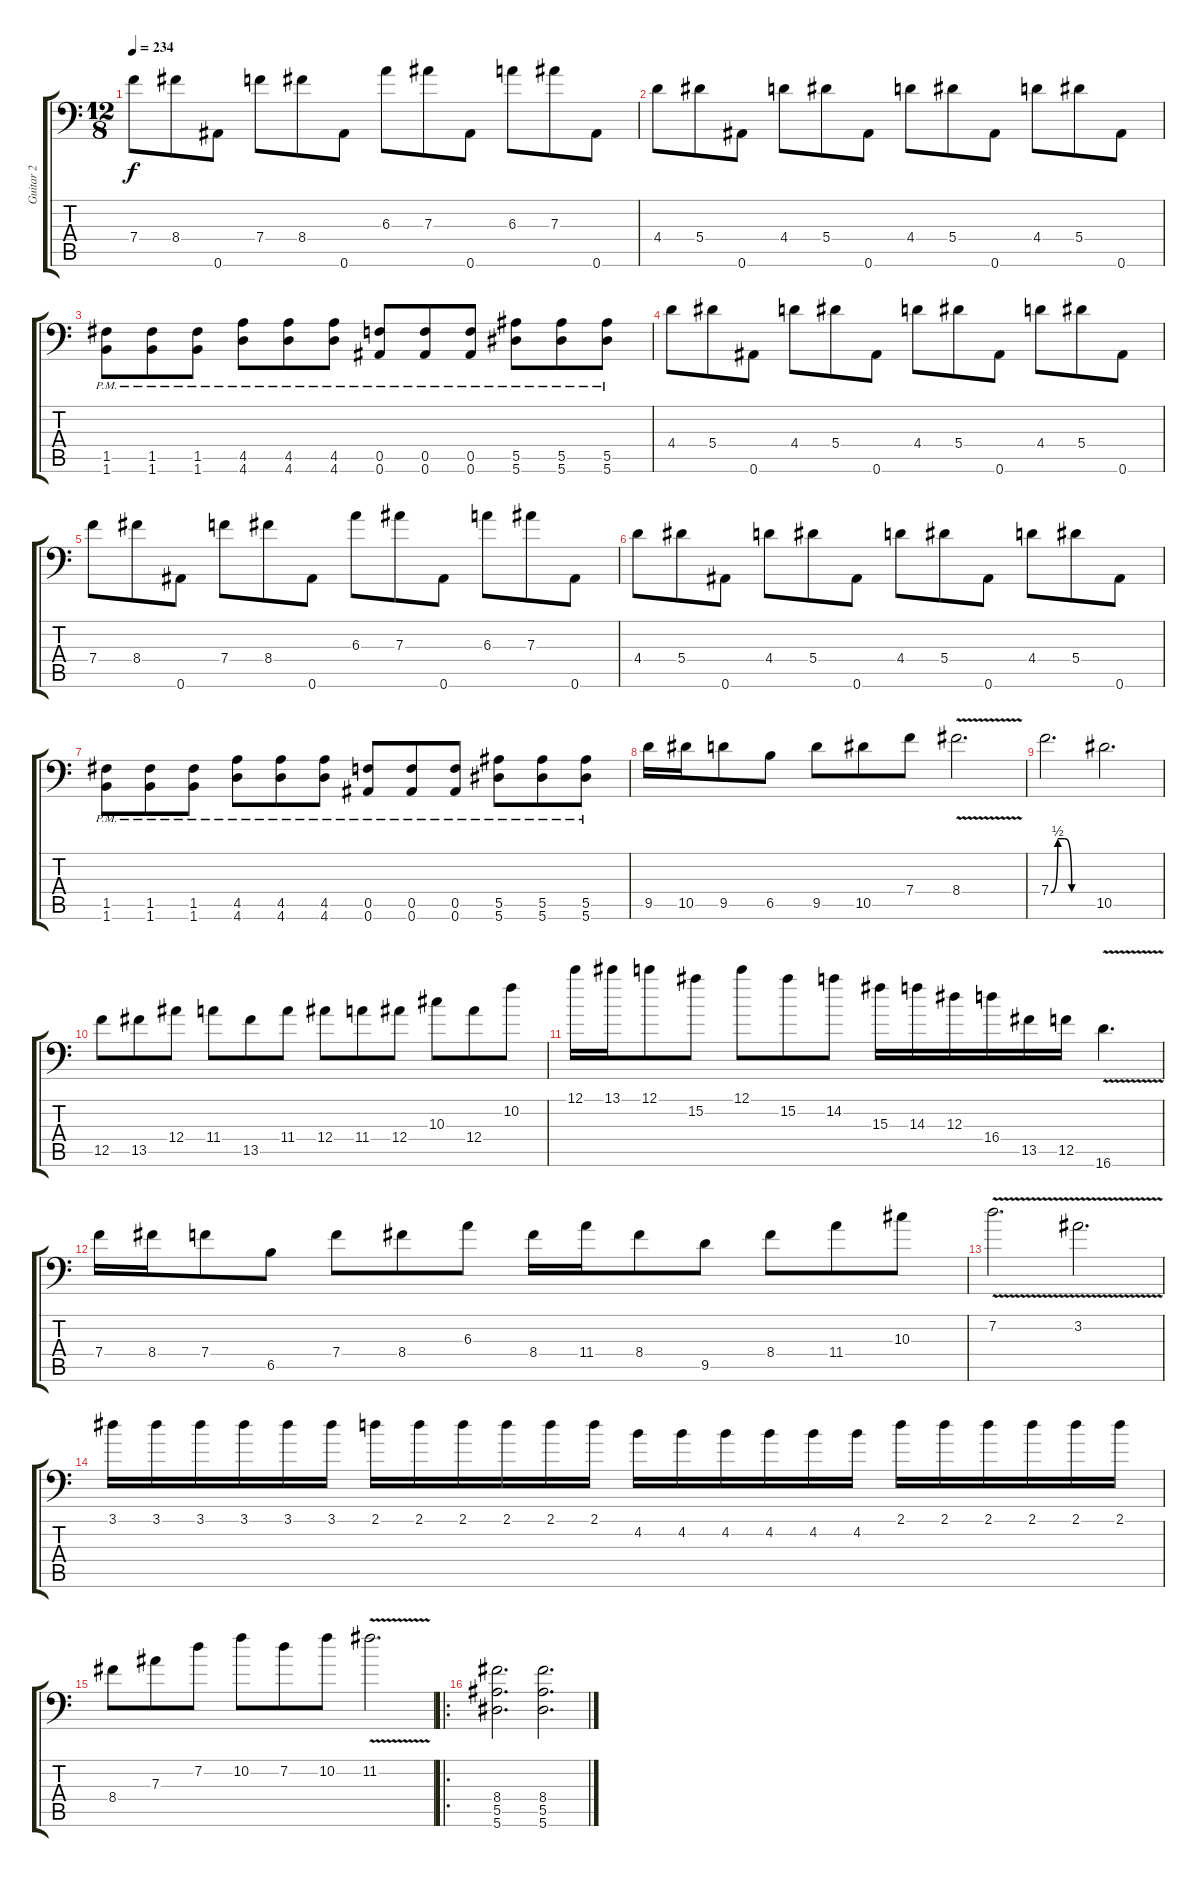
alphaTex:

\track ("Guitar 2" "Guitar 2") {instrument distortionguitar}
\staff {score tabs}
\tuning (C4 G3 Eb3 Bb2 F2 Bb1) {hide}
\ts (12 8)
\tempo 234
\clef f4
\ks c
7.4.8{dy f} 8.4.8 0.6.8 7.4.8 8.4.8 0.6.8 6.3.8 7.3.8 0.6.8 6.3.8 7.3.8 0.6.8 |
4.4.8 5.4.8 0.6.8 4.4.8 5.4.8 0.6.8 4.4.8 5.4.8 0.6.8 4.4.8 5.4.8 0.6.8 |
(1.5{pm} 1.6{pm}).8 (1.5{pm} 1.6{pm}).8 (1.5{pm} 1.6{pm}).8 (4.5{pm} 4.6{pm}).8 (4.5{pm} 4.6{pm}).8 (4.5{pm} 4.6{pm}).8 (0.5{pm} 0.6{pm}).8 (0.5{pm} 0.6{pm}).8 (0.5{pm} 0.6{pm}).8 (5.5{pm} 5.6{pm}).8 (5.5{pm} 5.6{pm}).8 (5.5{pm} 5.6{pm}).8 |
4.4.8 5.4.8 0.6.8 4.4.8 5.4.8 0.6.8 4.4.8 5.4.8 0.6.8 4.4.8 5.4.8 0.6.8 |
7.4.8 8.4.8 0.6.8 7.4.8 8.4.8 0.6.8 6.3.8 7.3.8 0.6.8 6.3.8 7.3.8 0.6.8 |
4.4.8 5.4.8 0.6.8 4.4.8 5.4.8 0.6.8 4.4.8 5.4.8 0.6.8 4.4.8 5.4.8 0.6.8 |
(1.5{pm} 1.6{pm}).8 (1.5{pm} 1.6{pm}).8 (1.5{pm} 1.6{pm}).8 (4.5{pm} 4.6{pm}).8 (4.5{pm} 4.6{pm}).8 (4.5{pm} 4.6{pm}).8 (0.5{pm} 0.6{pm}).8 (0.5{pm} 0.6{pm}).8 (0.5{pm} 0.6{pm}).8 (5.5{pm} 5.6{pm}).8 (5.5{pm} 5.6{pm}).8 (5.5{pm} 5.6{pm}).8 |
9.5.16{volume 15} 10.5.16 9.5.8 6.5.8 9.5.8 10.5.8 7.4.8 8.4{v}.2{d} |
7.4{be (custom 0 0 10 2 20 2 30 0 60 0)}.2{d} 10.5.2{d} |
12.5.8 13.5.8 12.4.8 11.4.8 13.5.8 11.4.8 12.4.8 11.4.8 12.4.8 10.3.8 12.4.8 10.2.8 |
12.1.16 13.1.16 12.1.8 15.2.8 12.1.8 15.2.8 14.2.8 15.3.16 14.3.16 12.3.16 16.4.16 13.5.16 12.5.16 16.6{v}.4{d} |
7.4.16 8.4.16 7.4.8 6.5.8 7.4.8 8.4.8 6.3.8 8.4.16 11.4.16 8.4.8 9.5.8 8.4.8 11.4.8 10.3.8 |
7.2{v}.2{d} 3.2{v}.2{d} |
3.1.16 3.1.16 3.1.16 3.1.16 3.1.16 3.1.16 2.1.16 2.1.16 2.1.16 2.1.16 2.1.16 2.1.16 4.2.16 4.2.16 4.2.16 4.2.16 4.2.16 4.2.16 2.1.16 2.1.16 2.1.16 2.1.16 2.1.16 2.1.16 |
8.4.8 7.3.8 7.2.8 10.2.8 7.2.8 10.2.8 11.2{v}.2{d} |
\ro
(8.4 5.5 5.6).2{d} (8.4 5.5 5.6).2{d}
